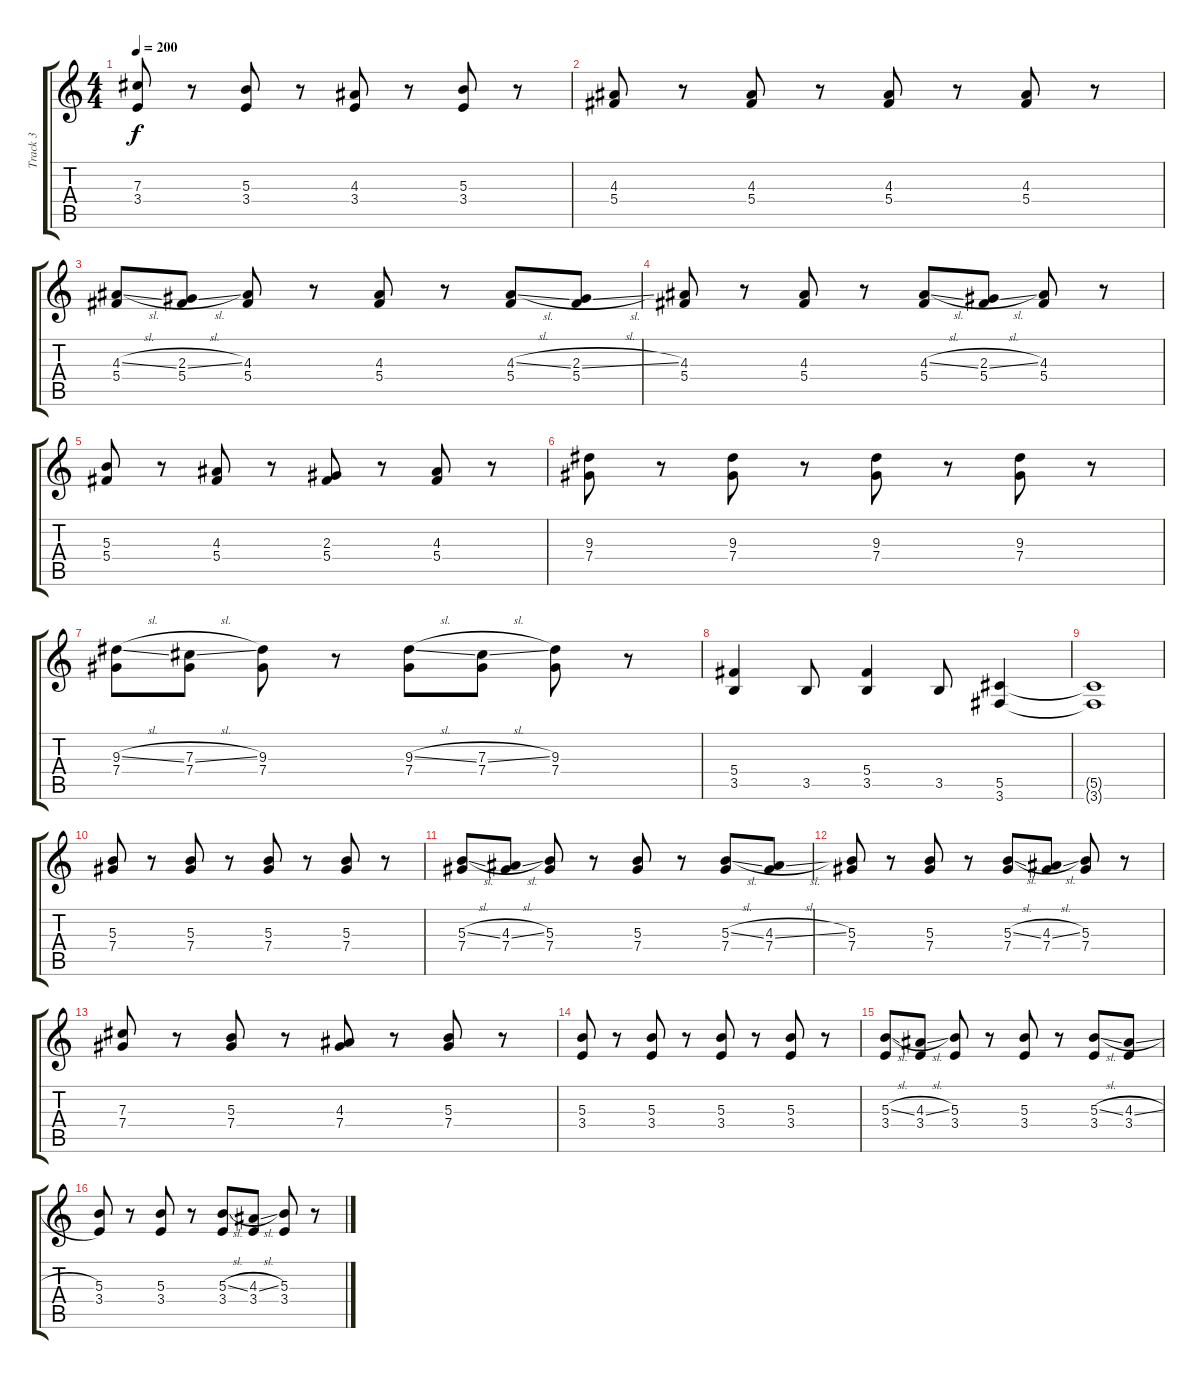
\track ("Track 3" "Track 3") {instrument overdrivenguitar}
\staff {score tabs}
\tuning (Eb4 Bb3 Gb3 Db3 Ab2 Eb2) {hide}
\ts (4 4)
\tempo 200
\clef g2
\ks c
(7.3 3.4).8{dy f} r.8 (5.3 3.4).8 r.8 (4.3 3.4).8 r.8 (5.3 3.4).8 r.8 |
(4.3 5.4).8 r.8 (4.3 5.4).8 r.8 (4.3 5.4).8 r.8 (4.3 5.4).8 r.8 |
(4.3{sl} 5.4).8 (2.3{sl} 5.4).8 (4.3 5.4).8 r.8 (4.3 5.4).8 r.8 (4.3{sl} 5.4).8 (2.3{sl} 5.4).8 |
(4.3 5.4).8 r.8 (4.3 5.4).8 r.8 (4.3{sl} 5.4).8 (2.3{sl} 5.4).8 (4.3 5.4).8 r.8 |
(5.3 5.4).8 r.8 (4.3 5.4).8 r.8 (2.3 5.4).8 r.8 (4.3 5.4).8 r.8 |
(9.3 7.4).8 r.8 (9.3 7.4).8 r.8 (9.3 7.4).8 r.8 (9.3 7.4).8 r.8 |
(9.3{sl} 7.4).8 (7.3{sl} 7.4).8 (9.3 7.4).8 r.8 (9.3{sl} 7.4).8 (7.3{sl} 7.4).8 (9.3 7.4).8 r.8 |
(5.4 3.5).4 3.5.8 (5.4 3.5).4 3.5.8 (5.5 3.6).4 |
(5.5{t} 3.6{t}).1 |
(5.3 7.4).8 r.8 (5.3 7.4).8 r.8 (5.3 7.4).8 r.8 (5.3 7.4).8 r.8 |
(5.3{sl} 7.4).8 (4.3{sl} 7.4).8 (5.3 7.4).8 r.8 (5.3 7.4).8 r.8 (5.3{sl} 7.4).8 (4.3{sl} 7.4).8 |
(5.3 7.4).8 r.8 (5.3 7.4).8 r.8 (5.3{sl} 7.4).8 (4.3{sl} 7.4).8 (5.3 7.4).8 r.8 |
(7.3 7.4).8 r.8 (5.3 7.4).8 r.8 (4.3 7.4).8 r.8 (5.3 7.4).8 r.8 |
(5.3 3.4).8 r.8 (5.3 3.4).8 r.8 (5.3 3.4).8 r.8 (5.3 3.4).8 r.8 |
(5.3{sl} 3.4).8 (4.3{sl} 3.4).8 (5.3 3.4).8 r.8 (5.3 3.4).8 r.8 (5.3{sl} 3.4).8 (4.3{sl} 3.4).8 |
(5.3 3.4).8 r.8 (5.3 3.4).8 r.8 (5.3{sl} 3.4).8 (4.3{sl} 3.4).8 (5.3 3.4).8 r.8
